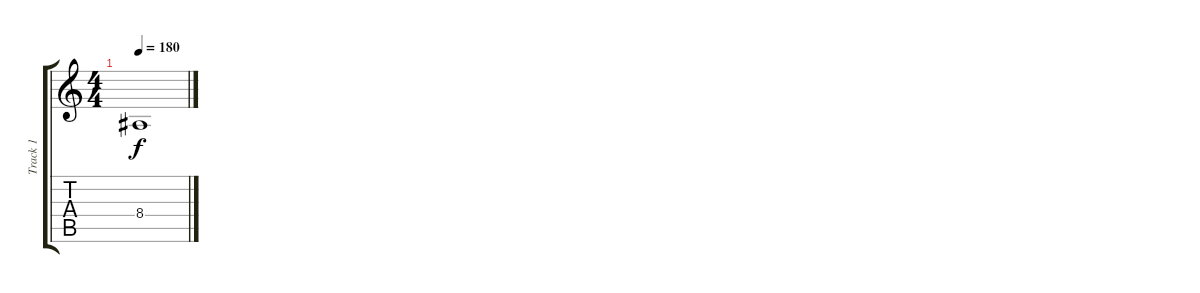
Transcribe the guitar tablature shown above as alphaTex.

\track ("Track 1" "Track 1") {instrument accordion}
\staff {score tabs}
\tuning (E4 B3 G3 D3 A2 E2) {hide}
\ts (4 4)
\tempo 180
\clef g2
\ks c
8.4.1{dy f}
